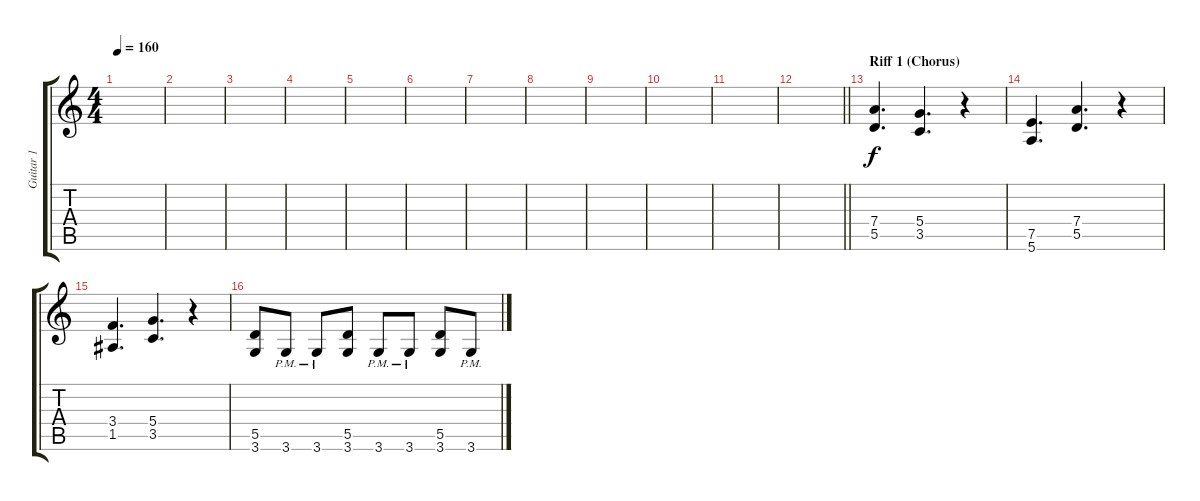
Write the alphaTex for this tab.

\track ("Guitar 1" "Guitar 1") {instrument distortionguitar}
\staff {score tabs}
\tuning (E4 B3 G3 D3 A2 E2) {hide}
\ts (4 4)
\tempo 160
\clef g2
\ks c
|
|
|
|
|
|
|
|
|
|
|
\barLineRight lightlight
|
\section ("" "Riff 1 (Chorus)")
(7.4 5.5).4{d} (5.4 3.5).4{d} r.4 |
(7.5 5.6).4{d} (7.4 5.5).4{d} r.4 |
(3.4 1.5).4{d} (5.4 3.5).4{d} r.4 |
(5.5 3.6).8 3.6{pm}.8 3.6{pm}.8 (5.5 3.6).8 3.6{pm}.8 3.6{pm}.8 (5.5 3.6).8 3.6{pm}.8
